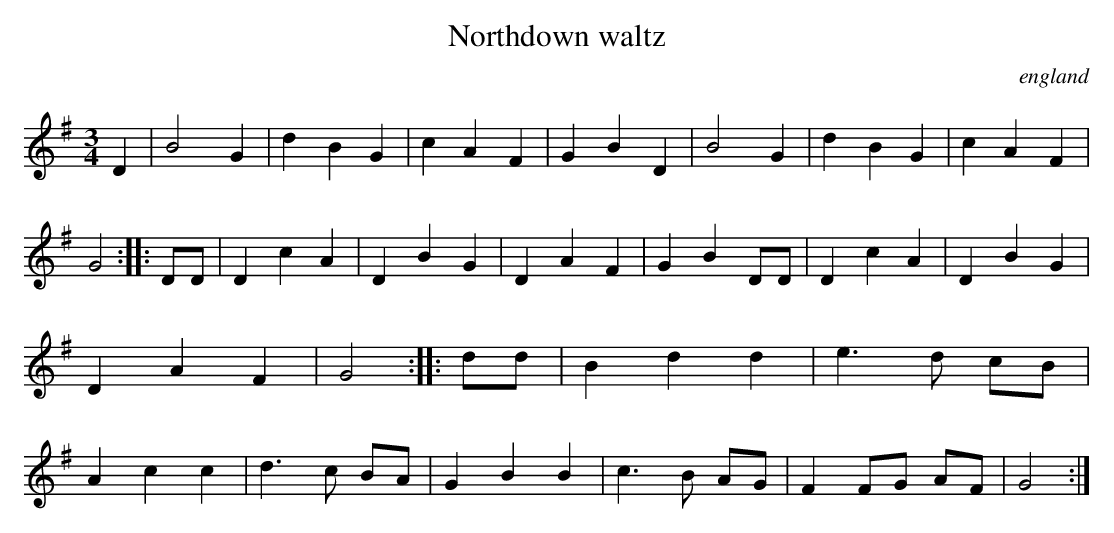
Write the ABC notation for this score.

X:1
T:Northdown waltz
O:england
M:3/4
K:G
D2 | B4G2 | d2B2G2 | c2A2F2 | G2B2D2 |\
B4G2 | d2B2G2 | c2A2F2 | G4 ::\
DD | D2c2A2 | D2B2G2 | D2A2F2 | G2B2DD |\
D2c2A2 | D2B2G2 | D2A2F2 | G4 ::\
dd | B2d2d2 | e3d cB | A2c2c2 | d3c BA |\
G2B2B2 | c3B AG | F2FG AF | G4 :|
